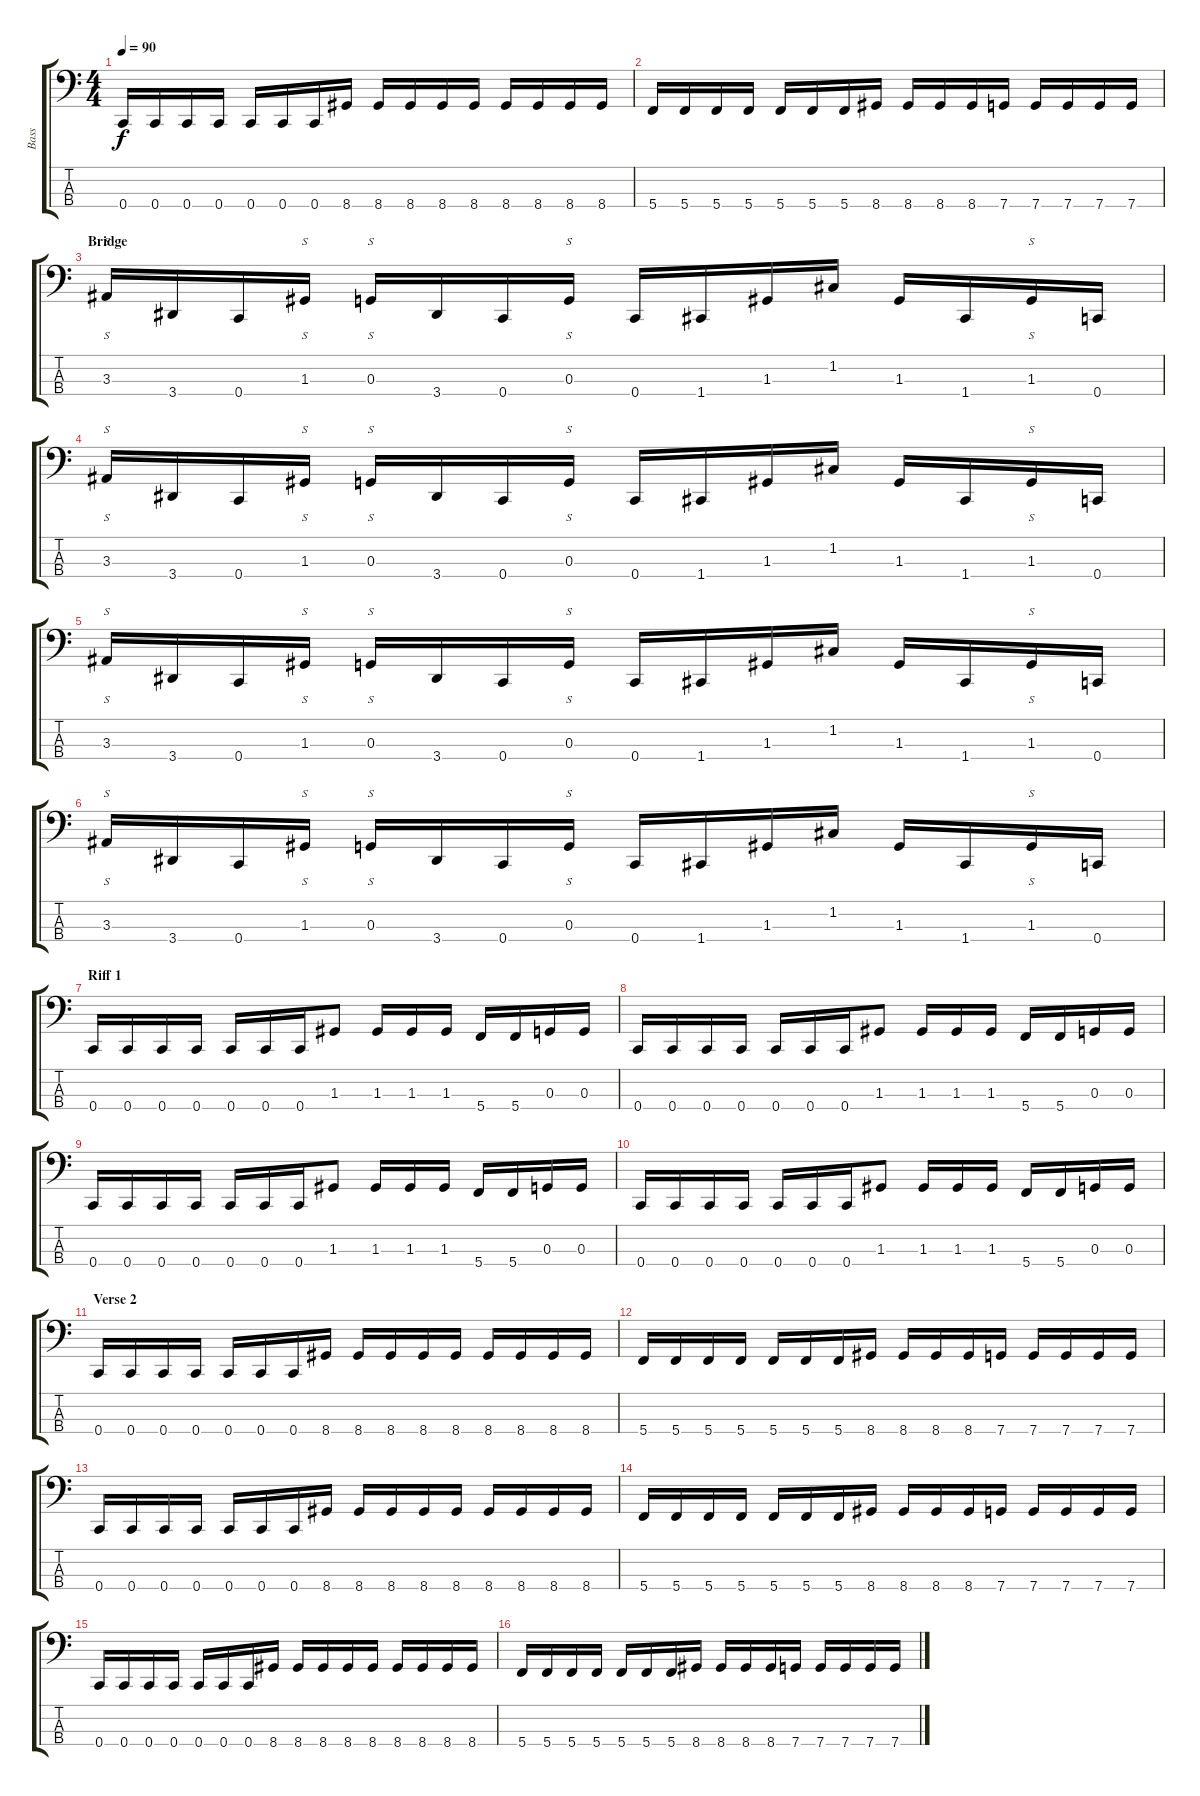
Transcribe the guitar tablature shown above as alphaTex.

\track ("Bass" "Bass") {instrument electricbassfinger}
\staff {score tabs}
\tuning (F2 C2 G1 C1) {hide}
\ts (4 4)
\tempo 90
\clef f4
\ks c
0.4.16{dy f} 0.4.16 0.4.16 0.4.16 0.4.16 0.4.16 0.4.16 8.4.16 8.4.16 8.4.16 8.4.16 8.4.16 8.4.16 8.4.16 8.4.16 8.4.16 |
5.4.16 5.4.16 5.4.16 5.4.16 5.4.16 5.4.16 5.4.16 8.4.16 8.4.16 8.4.16 8.4.16 7.4.16 7.4.16 7.4.16 7.4.16 7.4.16 |
\section ("" "Bridge")
3.3.16{s} 3.4.16 0.4.16 1.3.16{s} 0.3.16{s} 3.4.16 0.4.16 0.3.16{s} 0.4.16 1.4.16 1.3.16 1.2.16 1.3.16 1.4.16 1.3.16{s} 0.4.16 |
3.3.16{s} 3.4.16 0.4.16 1.3.16{s} 0.3.16{s} 3.4.16 0.4.16 0.3.16{s} 0.4.16 1.4.16 1.3.16 1.2.16 1.3.16 1.4.16 1.3.16{s} 0.4.16 |
3.3.16{s} 3.4.16 0.4.16 1.3.16{s} 0.3.16{s} 3.4.16 0.4.16 0.3.16{s} 0.4.16 1.4.16 1.3.16 1.2.16 1.3.16 1.4.16 1.3.16{s} 0.4.16 |
3.3.16{s} 3.4.16 0.4.16 1.3.16{s} 0.3.16{s} 3.4.16 0.4.16 0.3.16{s} 0.4.16 1.4.16 1.3.16 1.2.16 1.3.16 1.4.16 1.3.16{s} 0.4.16 |
\section ("" "Riff 1")
0.4.16 0.4.16 0.4.16 0.4.16 0.4.16 0.4.16 0.4.16 1.3.8 1.3.16 1.3.16 1.3.16 5.4.16 5.4.16 0.3.16 0.3.16 |
0.4.16 0.4.16 0.4.16 0.4.16 0.4.16 0.4.16 0.4.16 1.3.8 1.3.16 1.3.16 1.3.16 5.4.16 5.4.16 0.3.16 0.3.16 |
0.4.16 0.4.16 0.4.16 0.4.16 0.4.16 0.4.16 0.4.16 1.3.8 1.3.16 1.3.16 1.3.16 5.4.16 5.4.16 0.3.16 0.3.16 |
0.4.16 0.4.16 0.4.16 0.4.16 0.4.16 0.4.16 0.4.16 1.3.8 1.3.16 1.3.16 1.3.16 5.4.16 5.4.16 0.3.16 0.3.16 |
\section ("" "Verse 2")
0.4.16 0.4.16 0.4.16 0.4.16 0.4.16 0.4.16 0.4.16 8.4.16 8.4.16 8.4.16 8.4.16 8.4.16 8.4.16 8.4.16 8.4.16 8.4.16 |
5.4.16 5.4.16 5.4.16 5.4.16 5.4.16 5.4.16 5.4.16 8.4.16 8.4.16 8.4.16 8.4.16 7.4.16 7.4.16 7.4.16 7.4.16 7.4.16 |
0.4.16 0.4.16 0.4.16 0.4.16 0.4.16 0.4.16 0.4.16 8.4.16 8.4.16 8.4.16 8.4.16 8.4.16 8.4.16 8.4.16 8.4.16 8.4.16 |
5.4.16 5.4.16 5.4.16 5.4.16 5.4.16 5.4.16 5.4.16 8.4.16 8.4.16 8.4.16 8.4.16 7.4.16 7.4.16 7.4.16 7.4.16 7.4.16 |
0.4.16 0.4.16 0.4.16 0.4.16 0.4.16 0.4.16 0.4.16 8.4.16 8.4.16 8.4.16 8.4.16 8.4.16 8.4.16 8.4.16 8.4.16 8.4.16 |
5.4.16 5.4.16 5.4.16 5.4.16 5.4.16 5.4.16 5.4.16 8.4.16 8.4.16 8.4.16 8.4.16 7.4.16 7.4.16 7.4.16 7.4.16 7.4.16
